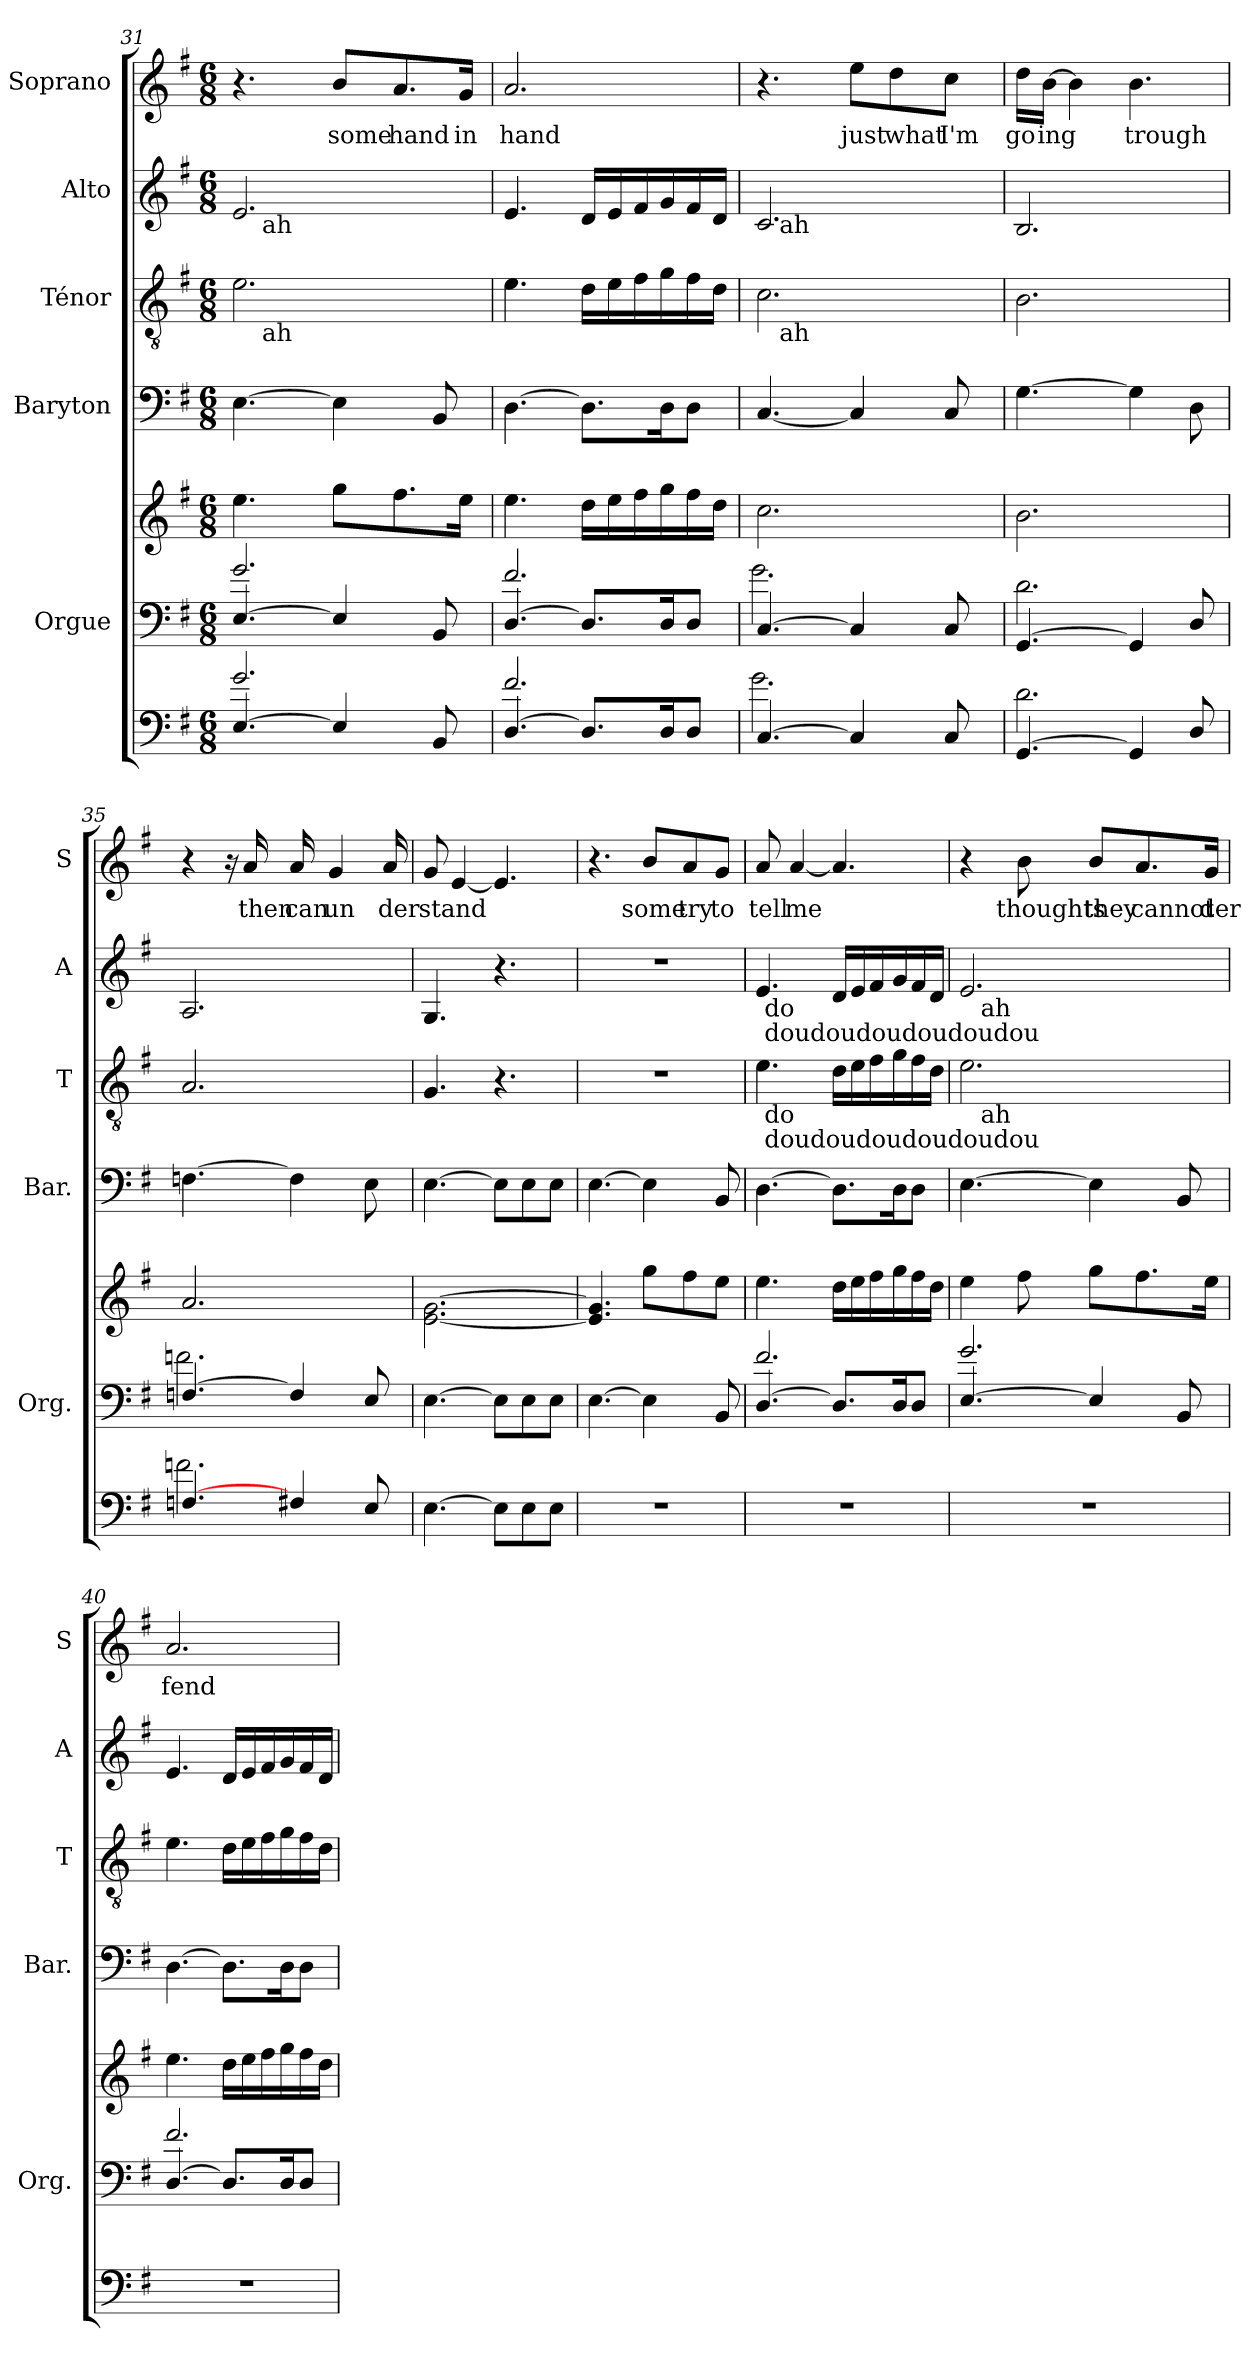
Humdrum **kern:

**kern	**kern	**kern	**kern	**kern	**kern	**kern	**text
*part6	*part5	*part5	*part4	*part3	*part2	*part1	*part1
*staff7	*staff6	*staff5	*staff4	*staff3	*staff2	*staff1	*staff1
*	*I"Orgue	*	*I"Baryton	*I"Ténor	*I"Alto	*I"Soprano	*
*	*I'Org.	*	*I'Bar.	*I'T	*I'A	*I'S	*
*clefF4	*clefF4	*clefG2	*clefF4	*clefGv2	*clefG2	*clefG2	*
*k[f#]	*k[f#]	*k[f#]	*k[f#]	*k[f#]	*k[f#]	*k[f#]	*
*e:	*e:	*e:	*e:	*e:	*e:	*e:	*
*M6/8	*M6/8	*M6/8	*M6/8	*M6/8	*M6/8	*M6/8	*
=31	=31	=31	=31	=31	=31	=31	=31
*^	*^	*	*	*^	*^	*	*
[>4.E/	2.g/	[>4.E/	2.g/	4.ee\	[4.E\	2.e\	24ryy	2.e/	24ryy	4.r	.
.	.	.	.	.	.	.	96ryy	.	96ryy	.	.
!	!	!	!	!	!	!	!	!	!LO:TX:b:t=ah	!	!
!	!	!	!	!	!	!	!LO:TX:b:t=ah	!	!	!	!
.	.	.	.	.	.	.	3%2ryy	.	3%2ryy	.	.
!	!	!	!	!	!	!	!	!	!	!	!LO:LY:b
4E/]	.	4E/]	.	8gg\L	4E\]	.	.	.	.	8b/L	some
!	!	!	!	!	!	!	!	!	!	!	!LO:LY:b
.	.	.	.	8.ff#\	.	.	.	.	.	8.a/	hand
8BB/	.	8BB/	.	.	8BB/	.	.	.	.	.	.
!	!	!	!	!	!	!	!	!	!	!	!LO:LY:b
.	.	.	.	16ee\Jk	.	.	.	.	.	16g/Jk	in
.	.	.	.	.	.	.	48.ryy	.	48.ryy	.	.
!!LO:LB:g=z
=32	=32	=32	=32	=32	=32	=32	=32	=32	=32	=32	=32
!	!	!	!	!	!	!	!	!LO:TX:b:t=do	!	!	!
!	!	!	!	!	!	!	!	!LO:TX:b:t=doudoudoudoudoudou	!	!	!
!	!	!	!	!	!	!LO:TX:b:t=do	!	!	!	!	!
!	!	!	!	!	!	!LO:TX:b:t=doudoudoudoudoudou	!	!	!	!	!
!	!	!	!	!	!	!	!	!	!	!	!LO:LY:b
*	*	*	*	*	*	*v	*v	*	*	*	*
*	*	*	*	*	*	*	*v	*v	*	*
[>4.D/	2.f#/	[>4.D/	2.f#/	4.ee\	[4.D\	4.e\	4.e/	2.a/	hand
8.D/L]	.	8.D/L]	.	16dd\LL	8.D\L]	16d\LL	16d/LL	.	.
.	.	.	.	16ee\	.	16e\	16e/	.	.
.	.	.	.	16ff#\	.	16f#\	16f#/	.	.
16D/k	.	16D/k	.	16gg\	16D\k	16g\	16g/	.	.
8D/J	.	8D/J	.	16ff#\	8D\J	16f#\	16f#/	.	.
.	.	.	.	16dd\JJ	.	16d\JJ	16d/JJ	.	.
=33	=33	=33	=33	=33	=33	=33	=33	=33	=33
*	*	*	*	*	*	*^	*^	*	*
[>4.C/	2.g\	[>4.C/	2.g\	2.cc\	[4.C/	2.c\	32.ryy	2.c/	32.ryy	4.r	.
!	!	!	!	!	!	!	!	!	!LO:TX:b:t=ah	!	!
!	!	!	!	!	!	!	!LO:TX:b:t=ah	!	!	!	!
.	.	.	.	.	.	.	2ryy	.	2ryy	.	.
!	!	!	!	!	!	!	!	!	!	!	!LO:LY:b
4C/]	.	4C/]	.	.	4C/]	.	.	.	.	8ee\L	just
!	!	!	!	!	!	!	!	!	!	!	!LO:LY:b
.	.	.	.	.	.	.	.	.	.	8dd\	what
.	.	.	.	.	.	.	8ryy	.	8ryy	.	.
!	!	!	!	!	!	!	!	!	!	!	!LO:LY:b
8C/	.	8C/	.	.	8C/	.	.	.	.	8cc\J	I'm
.	.	.	.	.	.	.	16ryy	.	16ryy	.	.
.	.	.	.	.	.	.	64ryy	.	64ryy	.	.
=34	=34	=34	=34	=34	=34	=34	=34	=34	=34	=34	=34
!	!	!	!	!	!	!	!	!	!	!	!LO:LY:b
*	*	*	*	*	*	*v	*v	*	*	*	*
*	*	*	*	*	*	*	*v	*v	*	*
[>4.GG/	2.d\	[>4.GG/	2.d\	2.b\	[4.G\	2.B\	2.B/	16dd\LL	go
!	!	!	!	!	!	!	!	!	!LO:LY:b
.	.	.	.	.	.	.	.	[16b\JJ	ing
.	.	.	.	.	.	.	.	4b\]	.
!	!	!	!	!	!	!	!	!	!LO:LY:b
4GG/]	.	4GG/]	.	.	4G\]	.	.	4.b\	trough
8D/	.	8D/	.	.	8D\	.	.	.	.
=35	=35	=35	=35	=35	=35	=35	=35	=35	=35
[>4.F/	2.f\	[>4.Fn/	2.fn\	2.a/	[4.Fn\	2.A/	2.A/	4r	.
.	.	.	.	.	.	.	.	16r	.
!	!	!	!	!	!	!	!	!	!LO:LY:b
.	.	.	.	.	.	.	.	16a/	then
!	!	!	!	!	!	!	!	!	!LO:LY:b
4F#/	.	4F/]	.	.	4F\]	.	.	16a/	can
!	!	!	!	!	!	!	!	!	!LO:LY:b
.	.	.	.	.	.	.	.	4g/	un
8E/	.	8E/	.	.	8E\	.	.	.	.
!	!	!	!	!	!	!	!	!	!LO:LY:b
.	.	.	.	.	.	.	.	16a/	der
*v	*v	*	*	*	*	*	*	*	*
*	*v	*v	*	*	*	*	*	*
=36	=36	=36	=36	=36	=36	=36	=36
!	!	!	!	!	!	!	!LO:LY:b
[4.E\	[4.E\	[2.e\ [2.g\	[4.E\	4.G/	4.G/	8g/	stand
.	.	.	.	.	.	[4e/	.
8E\L]	8E\L]	.	8E\L]	4.r	4.r	4.e/]	.
8E\	8E\	.	8E\	.	.	.	.
8E\J	8E\J	.	8E\J	.	.	.	.
=37	=37	=37	=37	=37	=37	=37	=37
2.r	[4.E\	4.e/] 4.g/]	[4.E\	2.r	2.r	4.r	.
!	!	!	!	!	!	!	!LO:LY:b
.	4E\]	8gg\L	4E\]	.	.	8b/L	some
!	!	!	!	!	!	!	!LO:LY:b
.	.	8ff#\	.	.	.	8a/	try
!	!	!	!	!	!	!	!LO:LY:b
.	8BB/	8ee\J	8BB/	.	.	8g/J	to
!!LO:PB:g=z
=38	=38	=38	=38	=38	=38	=38	=38
*	*^	*	*	*	*	*	*
!	!	!	!	!	!	!	!	!LO:LY:b
*	*	*	*	*	*^	*^	*	*
2.r	[>4.D/	2.f#/	4.ee\	[4.D\	4.e\	64ryy	4.e/	64ryy	8a/	tell
!	!	!	!	!	!	!	!	!LO:TX:b:t=do	!	!
!	!	!	!	!	!	!	!	!LO:TX:b:t=doudoudoudoudoudou	!	!
!	!	!	!	!	!	!LO:TX:b:t=do	!	!	!	!
!	!	!	!	!	!	!LO:TX:b:t=doudoudoudoudoudou	!	!	!	!
.	.	.	.	.	.	2ryy	.	2ryy	.	.
!	!	!	!	!	!	!	!	!	!	!LO:LY:b
.	.	.	.	.	.	.	.	.	[4a/	me
.	8.D/L]	.	16dd\LL	8.D\L]	16d\LL	.	16d/LL	.	4.a/]	.
.	.	.	16ee\	.	16e\	.	16e/	.	.	.
.	.	.	16ff#\	.	16f#\	.	16f#/	.	.	.
.	.	.	.	.	.	8...ryy	.	8...ryy	.	.
.	16D/k	.	16gg\	16D\k	16g\	.	16g/	.	.	.
.	8D/J	.	16ff#\	8D\J	16f#\	.	16f#/	.	.	.
.	.	.	16dd\JJ	.	16d\JJ	.	16d/JJ	.	.	.
=39	=39	=39	=39	=39	=39	=39	=39	=39	=39	=39
2.r	[>4.E/	2.g/	4ee\	[4.E\	2.e\	24ryy	2.e/	24ryy	4r	.
.	.	.	.	.	.	96ryy	.	96ryy	.	.
!	!	!	!	!	!	!	!	!LO:TX:b:t=ah	!	!
!	!	!	!	!	!	!LO:TX:b:t=ah	!	!	!	!
.	.	.	.	.	.	3%2ryy	.	3%2ryy	.	.
!	!	!	!	!	!	!	!	!	!	!LO:LY:b
.	.	.	8ff#\	.	.	.	.	.	8b\	thoughts
!	!	!	!	!	!	!	!	!	!	!LO:LY:b
.	4E/]	.	8gg\L	4E\]	.	.	.	.	8b/L	they
!	!	!	!	!	!	!	!	!	!	!LO:LY:b
.	.	.	8.ff#\	.	.	.	.	.	8.a/	cannot
.	8BB/	.	.	8BB/	.	.	.	.	.	.
!	!	!	!	!	!	!	!	!	!	!LO:LY:b
.	.	.	16ee\Jk	.	.	.	.	.	16g/Jk	der
.	.	.	.	.	.	48.ryy	.	48.ryy	.	.
=40	=40	=40	=40	=40	=40	=40	=40	=40	=40	=40
!	!	!	!	!	!	!	!LO:TX:b:t=do	!	!	!
!	!	!	!	!	!	!	!LO:TX:b:t=doudoudoudoudoudou	!	!	!
!	!	!	!	!	!LO:TX:b:t=do	!	!	!	!	!
!	!	!	!	!	!LO:TX:b:t=doudoudoudoudoudou	!	!	!	!	!
!	!	!	!	!	!	!	!	!	!	!LO:LY:b
*	*	*	*	*	*v	*v	*	*	*	*
*	*	*	*	*	*	*v	*v	*	*
2.r	[>4.D/	2.f#/	4.ee\	[4.D\	4.e\	4.e/	2.a/	fend
.	8.D/L]	.	16dd\LL	8.D\L]	16d\LL	16d/LL	.	.
.	.	.	16ee\	.	16e\	16e/	.	.
.	.	.	16ff#\	.	16f#\	16f#/	.	.
.	16D/k	.	16gg\	16D\k	16g\	16g/	.	.
.	8D/J	.	16ff#\	8D\J	16f#\	16f#/	.	.
.	.	.	16dd\JJ	.	16d\JJ	16d/JJ	.	.
*	*v	*v	*	*	*	*	*	*
=	=	=	=	=	=	=	=
*-	*-	*-	*-	*-	*-	*-	*-
